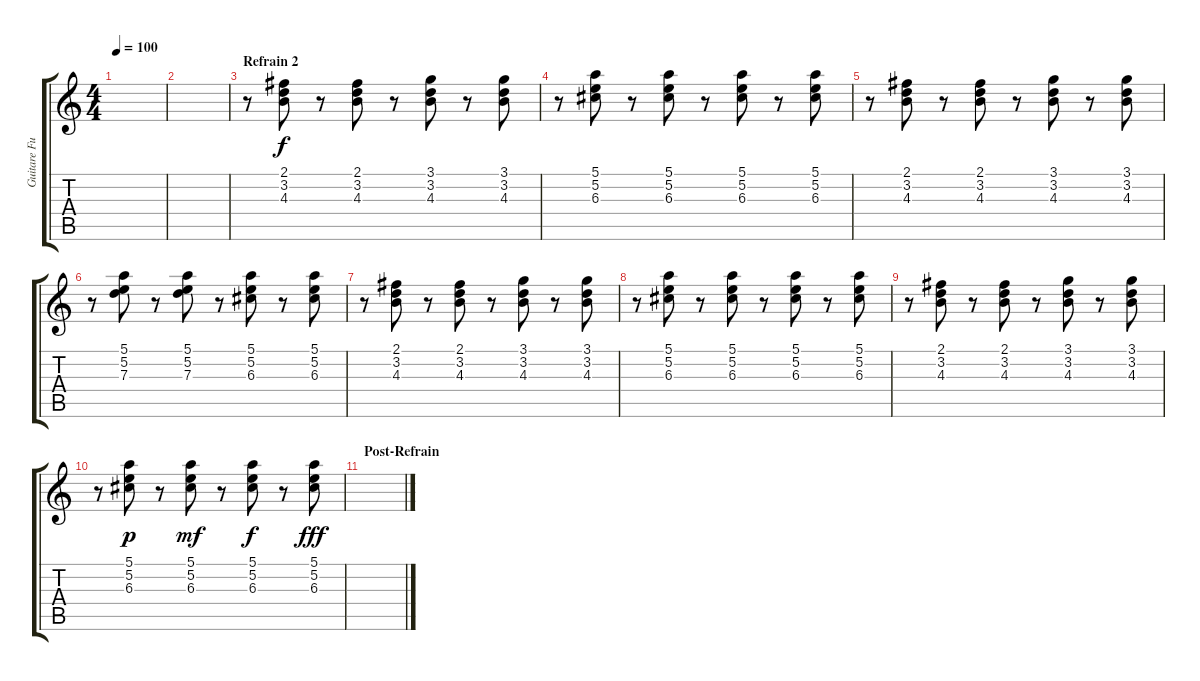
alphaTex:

\track ("Guitare Funk" "Guitare Fu") {instrument acousticguitarsteel}
\staff {score tabs}
\tuning (E4 B3 G3 D3 A2 E2) {hide}
\ts (4 4)
\tempo 100
\clef g2
\ks c
|
|
\section ("" "Refrain 2")
r.8 (2.1 3.2 4.3).8{dy f} r.8 (2.1 3.2 4.3).8 r.8 (3.1 3.2 4.3).8 r.8 (3.1 3.2 4.3).8 |
r.8 (5.1 5.2 6.3).8 r.8 (5.1 5.2 6.3).8 r.8 (5.1 5.2 6.3).8 r.8 (5.1 5.2 6.3).8 |
r.8 (2.1 3.2 4.3).8 r.8 (2.1 3.2 4.3).8 r.8 (3.1 3.2 4.3).8 r.8 (3.1 3.2 4.3).8 |
r.8 (5.1 5.2 7.3).8 r.8 (5.1 5.2 7.3).8 r.8 (5.1 5.2 6.3).8 r.8 (5.1 5.2 6.3).8 |
r.8 (2.1 3.2 4.3).8 r.8 (2.1 3.2 4.3).8 r.8 (3.1 3.2 4.3).8 r.8 (3.1 3.2 4.3).8 |
r.8 (5.1 5.2 6.3).8 r.8 (5.1 5.2 6.3).8 r.8 (5.1 5.2 6.3).8 r.8 (5.1 5.2 6.3).8 |
r.8 (2.1 3.2 4.3).8 r.8 (2.1 3.2 4.3).8 r.8 (3.1 3.2 4.3).8 r.8 (3.1 3.2 4.3).8 |
r.8 (5.1 5.2 6.3).8{dy p} r.8 (5.1 5.2 6.3).8{dy mf} r.8 (5.1 5.2 6.3).8{dy f} r.8 (5.1 5.2 6.3).8{dy fff} |
\section ("" "Post-Refrain")
